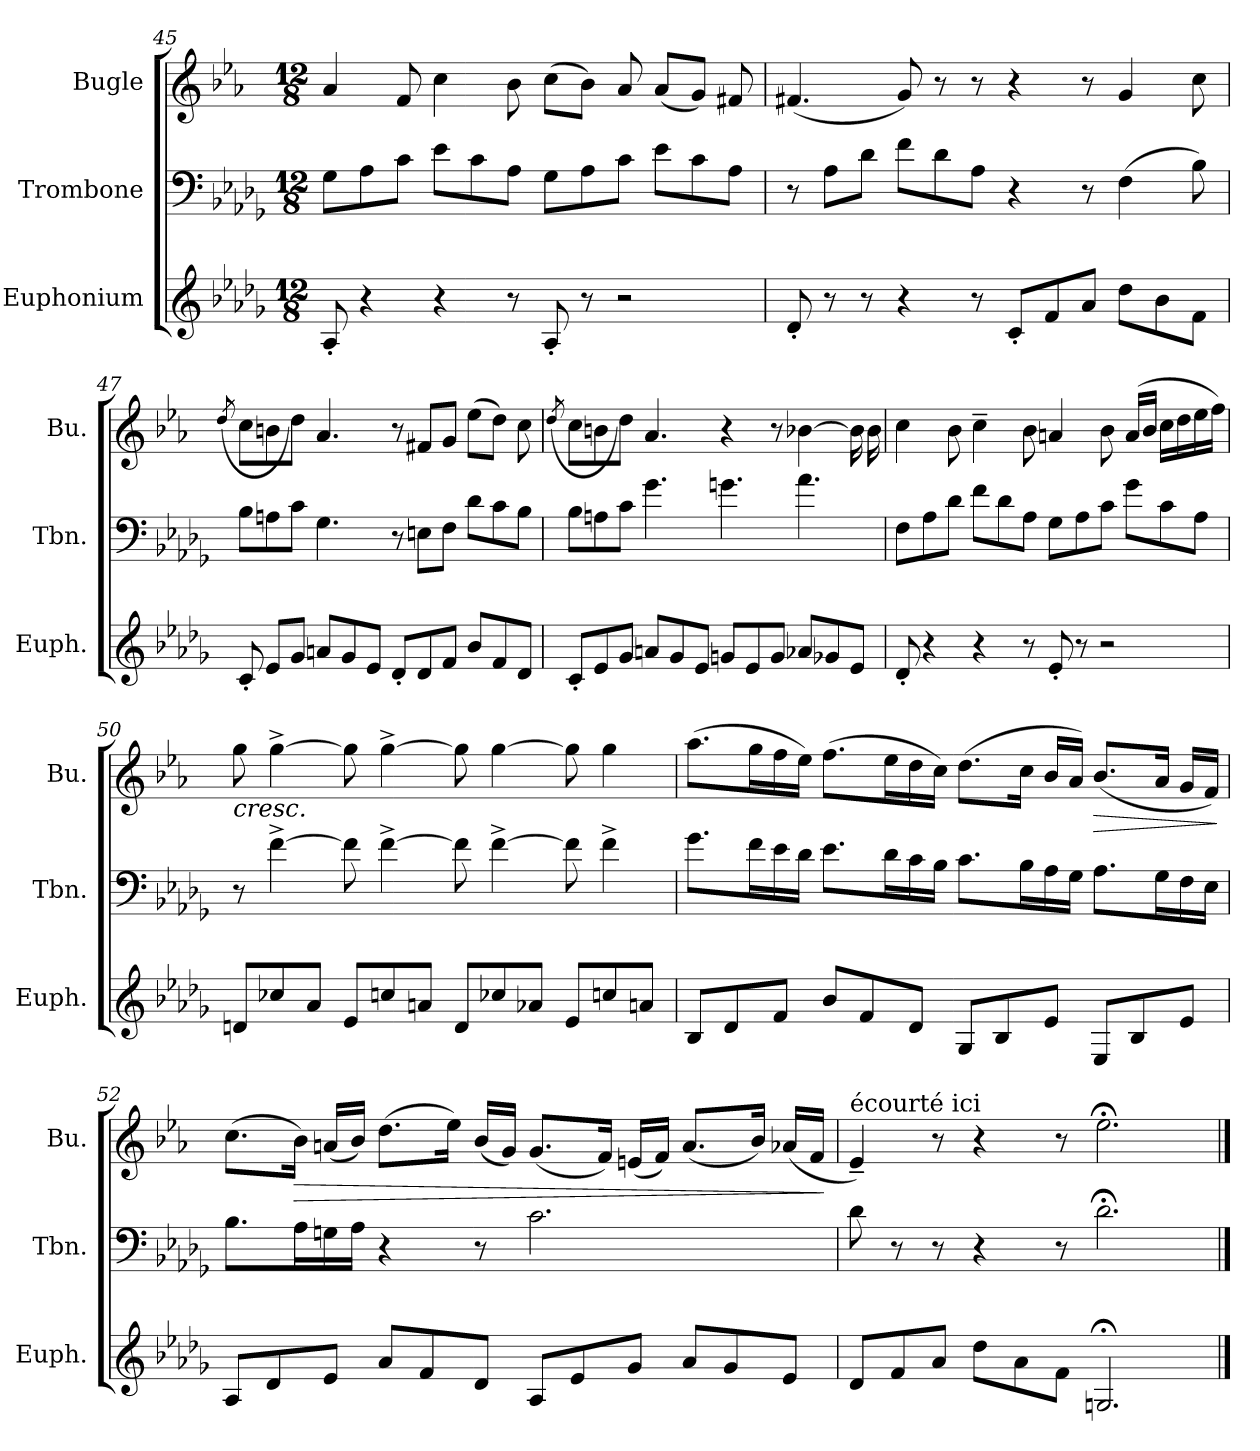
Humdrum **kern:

**kern	**kern	**kern	**dynam
*part3	*part2	*part1	*part1
*staff3	*staff2	*staff1	*staff1
*I"Euphonium	*I"Trombone	*I"Bugle	*
*I'Euph.	*I'Tbn.	*I'Bu.	*
*clefG2	*clefF4	*clefG2	*
*ITrd8c14	*	*ITrd1c2	*
*k[b-e-a-d-g-]	*k[b-e-a-d-g-]	*k[b-e-a-d-g-]	*
*M12/8	*M12/8	*M12/8	*
=45	=45	=45	=45
8AA-'/	8G-\L	4g-/	.
4r	8A-\	.	.
.	8c\J	8e-/	.
4r	8e-\L	4b-\	.
.	8c\	.	.
8r	8A-\J	8a-\	.
8AA-'/	8G-\L	(>8b-\L	.
8r	8A-\	8a-\J)	.
2r	8c\J	8g-/	.
.	8e-\L	(<8g-/L	.
.	8c\	8f/J)	.
.	8A-\J	8en/	.
!!LO:LB:g=z
=46	=46	=46	=46
8D-'/	8r	(<4.en/	.
8r	8A-\L	.	.
8r	8d-\J	.	.
4r	8f\L	8f/)	.
.	8d-\	8r	.
8r	8A-\J	8r	.
8C'/L	4r	4r	.
8F/	.	.	.
8A-/J	8r	8r	.
8d-\L	(>4F\	4f/	.
8B-\	.	.	.
8F\J	8B-\)	8b-\	.
=47	=47	=47	=47
.	.	(<8qcc/	.
8C'/	8B-\L	8b-\L	.
8E-/L	8An\	8an\	.
8G-/J	8c\J	8cc\J)	.
8An/L	4.G-\	4.g-/	.
8G-/	.	.	.
8E-/J	.	.	.
8D-'/L	8r	8r	.
8D-/	8En\L	8en/L	.
8F/J	8F\J	8f/J	.
8B-/L	8d-\L	(>8dd-\L	.
8F/	8c\	8cc\J)	.
8D-/J	8B-\J	8b-\	.
!!LO:LB:g=z
=48	=48	=48	=48
.	.	(<8qcc/	.
8C'/L	8B-\L	8b-\L	.
8E-/	8An\	8an\	.
8G-/J	8c\J	8cc\J)	.
8An/L	4.g-\	4.g-/	.
8G-/	.	.	.
8E-/J	.	.	.
8Gn/L	4.gn\	4r	.
8E-/	.	.	.
8G/J	.	8r	.
8A-X/L	4.a-\	[4a-X\	.
8G-X/	.	.	.
8E-/J	.	16a-\]	.
.	.	16a-\	.
=49	=49	=49	=49
8D-'/	8F\L	4b-\	.
4r	8A-\	.	.
.	8d-\J	8a-\	.
4r	8f\L	4b-~\	.
.	8d-\	.	.
8r	8A-\J	8a-\	.
8E-'/	8G-\L	4gn/	.
8r	8A-\	.	.
2r	8c\J	8a-\	.
.	8g-\L	(>16g/LL	.
.	.	16a-/JJ	.
.	8c\	16b-\LL	.
.	.	16cc\	.
.	8A-\J	16dd-\	.
.	.	16ee-\JJ)	.
!!LO:PB:g=z
=50	=50	=50	=50
!	!	!LO:TX:b:i:t=cresc.	!
8Dn/L	8r	8ff\	.
8c-X/	[4f^\	[4ff^\	.
8A-/J	.	.	.
8E-/L	8f\]	8ff\]	.
8cn/	[4f^\	[4ff^\	.
8An/J	.	.	.
8D/L	8f\]	8ff\]	.
8c-X/	[4f^\	[4ff\	.
8A-X/J	.	.	.
8E-/L	8f\]	8ff\]	.
8cn/	4f^\	4ff\	.
8An/J	.	.	.
=51	=51	=51	=51
8BB-/L	8.g-\L	(>8.gg-\L	.
8D-/	.	.	.
.	16f\L	16ff\L	.
8F/J	16e-\	16ee-\	.
.	16d-\JJ	16dd-\JJ)	.
8B-/L	8.e-\L	(>8.ee-\L	.
8F/	.	.	.
.	16d-\L	16dd-\L	.
8D-/J	16c\	16cc\	.
.	16B-\JJ	16b-\JJ)	.
8GG-/L	8.c\L	(>8.cc\L	.
8BB-/	.	.	.
.	16B-\L	16b-\Jk	.
8E-/J	16A-\	16a-/LL	.
.	16G-\JJ	16g-/JJ)	.
!	!	!	!LO:HP:b
8EE-/L	8.A-\L	(<8.a-/L	>
8BB-/	.	.	.
.	16G-\L	16g-/Jk	.
8E-/J	16F\	16f/LL	.
.	16E-\JJ	16e-/JJ)	.
.	.	.	]
!!LO:LB:g=z
=52	=52	=52	=52
8AA-/L	8.B-\L	(>8.b-\L	.
8D-/	.	.	.
!	!	!	!LO:HP:b
.	16A-\L	16a-\Jk)	>
8E-/J	16Gn\	(<16gn/LL	.
.	16A-\JJ	16a-/JJ)	.
8A-/L	4r	(>8.cc\L	.
8F/	.	.	.
.	.	16dd-\Jk)	.
8D-/J	8r	(<16a-/LL	.
.	.	16f/JJ)	.
8AA-/L	2.c\	(<8.f/L	.
8E-/	.	.	.
.	.	16e-/Jk)	.
8G-/J	.	(<16dn/LL	.
.	.	16e-/JJ)	.
8A-/L	.	(<8.g/L	.
8G-/	.	.	.
.	.	16a-/Jk)	.
8E-/J	.	(<16g-X/LL	.
.	.	16e-/JJ	.
.	.	.	]
=53	=53	=53	=53
!	!	!LO:TX:a:t=écourté ici	!
8D-/L	8d-\	4d-~/)	.
8F/	8r	.	.
8A-/J	8r	8r	.
8d-\L	4r	4r	.
8A-\	.	.	.
8F\J	8r	8r	.
2.GGn;</	2.d-;<\	2.dd-;<\	.
==	==	==	==
*-	*-	*-	*-
